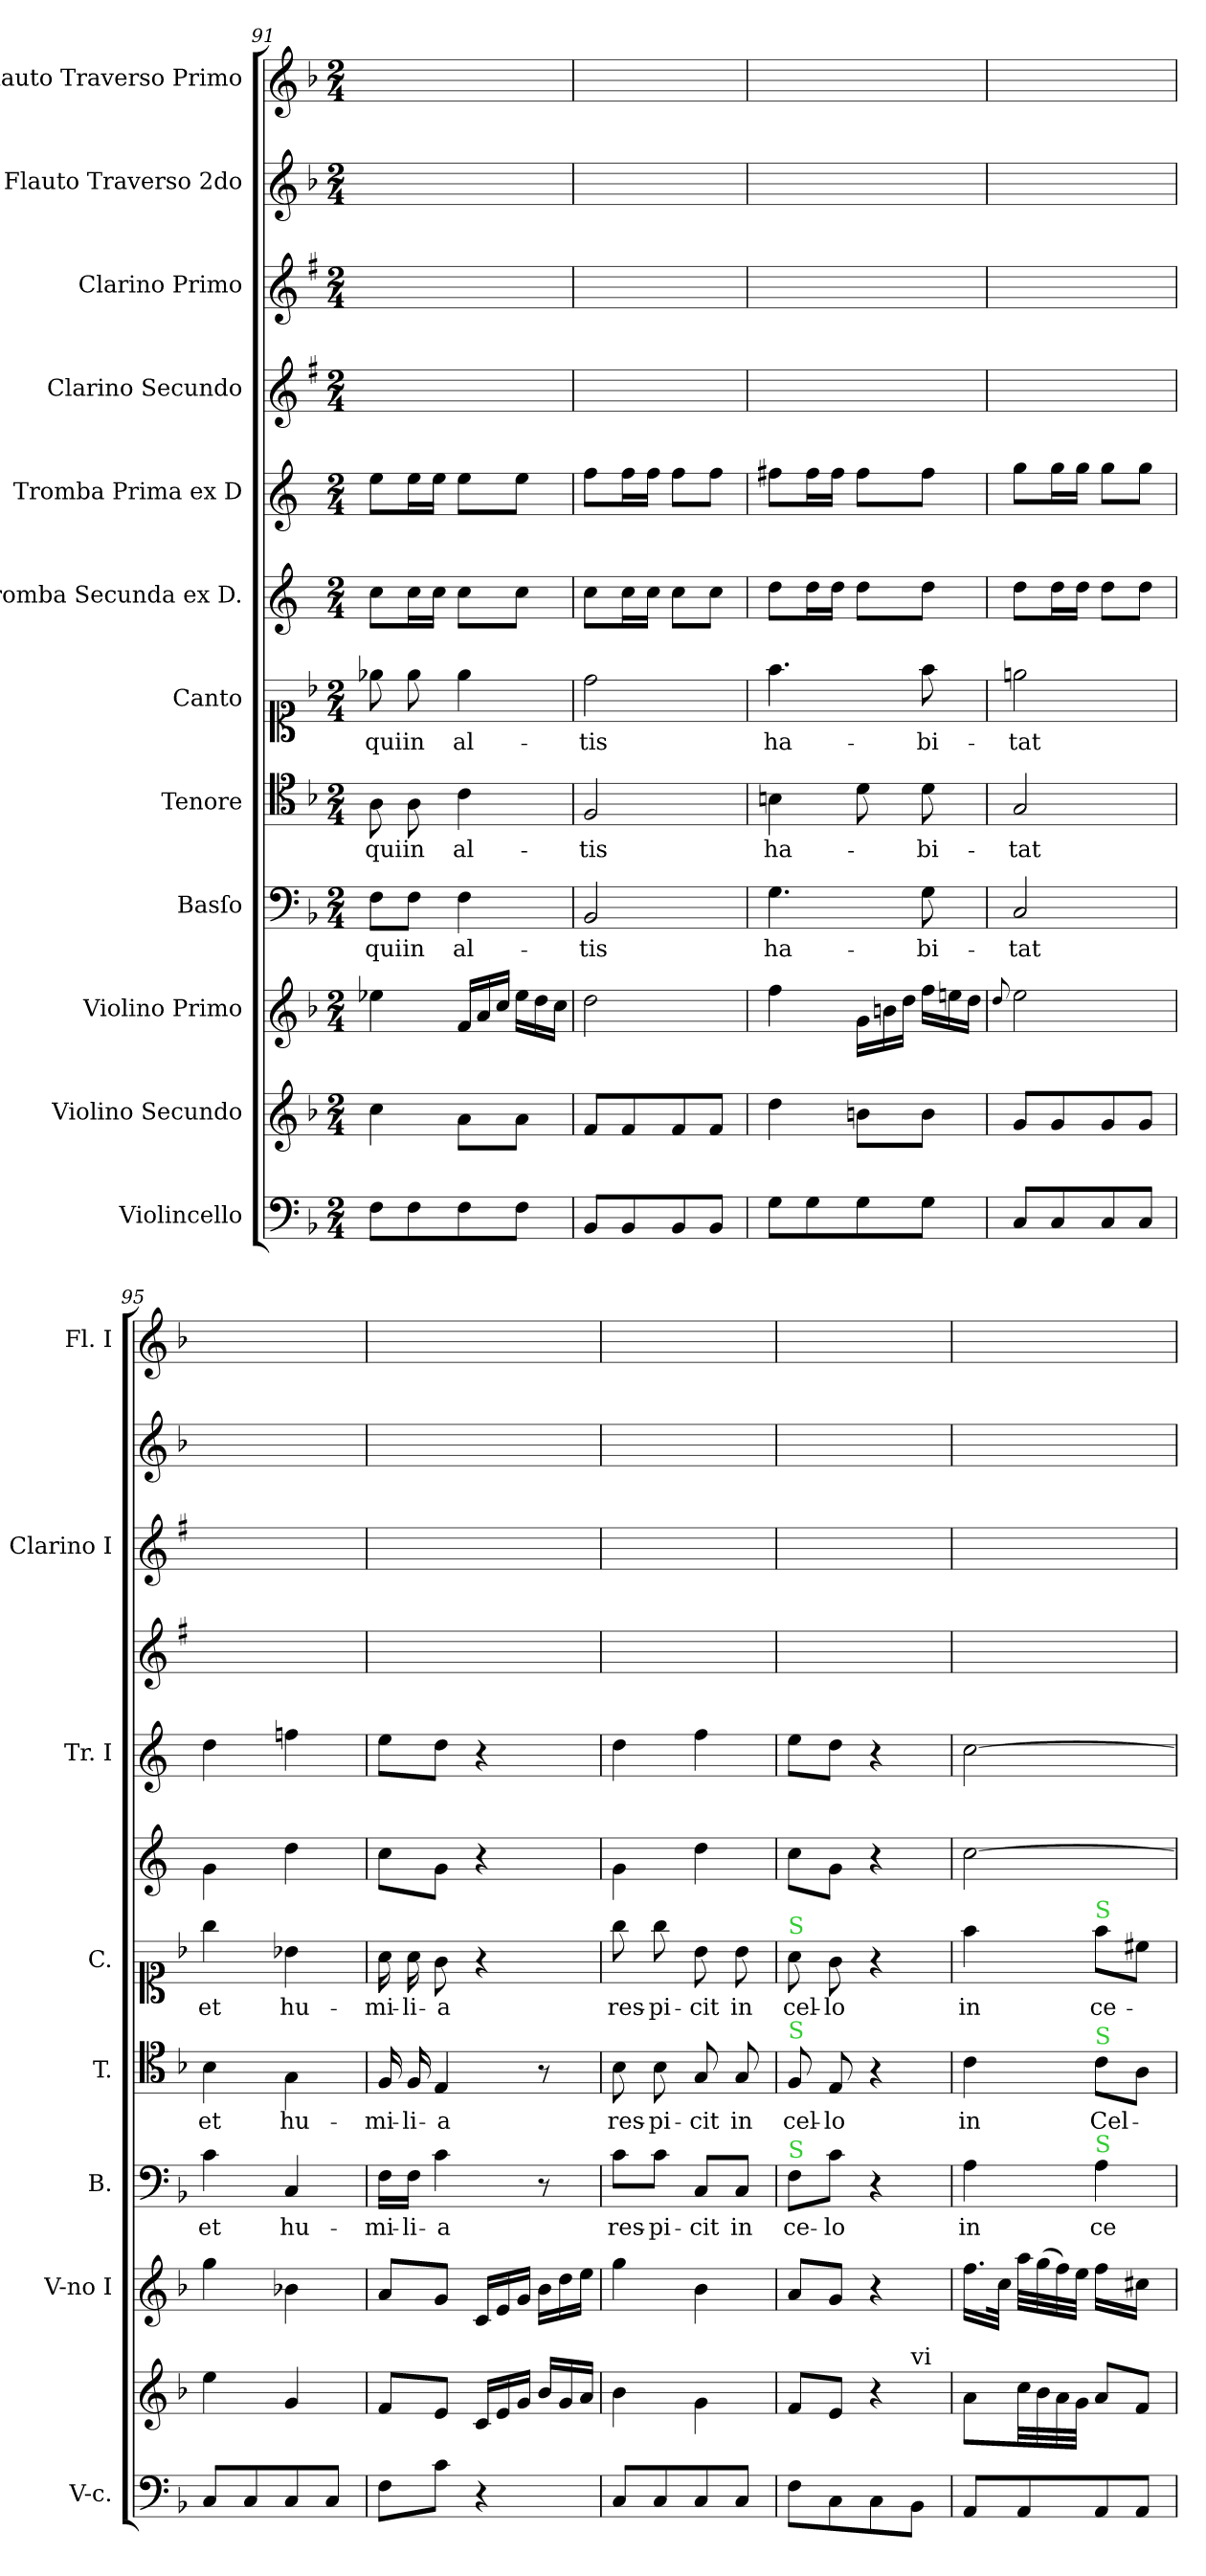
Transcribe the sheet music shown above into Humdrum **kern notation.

**kern	**kern	**kern	**kern	**text	**kern	**text	**kern	**text	**kern	**kern	**kern	**kern	**kern	**kern
*part12	*part11	*part10	*part9	*part9	*part8	*part8	*part7	*part7	*part6	*part5	*part4	*part3	*part2	*part1
*staff12	*staff11	*staff10	*staff9	*staff9	*staff8	*staff8	*staff7	*staff7	*staff6	*staff5	*staff4	*staff3	*staff2	*staff1
*I"Violincello	*I"Violino Secundo	*I"Violino Primo	*I"Basſo	*	*I"Tenore	*	*I"Canto	*	*I"Tromba Secunda ex D.	*I"Tromba Prima ex D	*I"Clarino Secundo	*I"Clarino Primo	*I"Flauto Traverso 2do	*I"Flauto Traverso Primo
*I'V-c.	*	*I'V-no I	*I'B.	*	*I'T.	*	*I'C.	*	*	*I'Tr. I	*	*I'Clarino I	*	*I'Fl. I
*clefF4	*clefG2	*clefG2	*clefF4	*	*clefC4	*	*clefC1	*	*clefG2	*clefG2	*clefG2	*clefG2	*clefG2	*clefG2
*	*	*	*	*	*	*	*	*	*ITrd4c7	*ITrd4c7	*ITrd1c2	*ITrd1c2	*	*
*k[b-]	*k[b-]	*k[b-]	*k[b-]	*	*k[b-]	*	*k[b-]	*	*k[b-]	*k[b-]	*k[b-]	*k[b-]	*k[b-]	*k[b-]
*M2/4	*M2/4	*M2/4	*M2/4	*	*M2/4	*	*M2/4	*	*M2/4	*M2/4	*M2/4	*M2/4	*M2/4	*M2/4
=91	=91	=91	=91	=91	=91	=91	=91	=91	=91	=91	=91	=91	=91	=91
8F\L	4cc\	4ee-X\	8F\L	qui	8A\	qui	8ee-X\	qui	8f\L	8a\L	2ryy	2ryy	2ryy	2ryy
8F\	.	.	8F\J	in	8A\	in	8ee-\	in	16f\L	16a\L	.	.	.	.
.	.	.	.	.	.	.	.	.	16f\JJ	16a\JJ	.	.	.	.
*	*	*Xtuplet	*	*	*	*	*	*	*	*	*	*	*	*
8F\	8a\L	24f/LL	4F\	al-	4c\	al-	4ee-\	al-	8f\L	8a\L	.	.	.	.
.	.	24a/	.	.	.	.	.	.	.	.	.	.	.	.
.	.	24cc\JJ	.	.	.	.	.	.	.	.	.	.	.	.
8F\J	8a\J	24ee-\LL	.	.	.	.	.	.	8f\J	8a\J	.	.	.	.
.	.	24dd\	.	.	.	.	.	.	.	.	.	.	.	.
.	.	24cc\JJ	.	.	.	.	.	.	.	.	.	.	.	.
=92	=92	=92	=92	=92	=92	=92	=92	=92	=92	=92	=92	=92	=92	=92
8BB-/L	8f/L	2dd\	2BB-/	-tis	2F/	-tis	2dd\	-tis	8f\L	8b-\L	2ryy	2ryy	2ryy	2ryy
8BB-/	8f/	.	.	.	.	.	.	.	16f\L	16b-\L	.	.	.	.
.	.	.	.	.	.	.	.	.	16f\JJ	16b-\JJ	.	.	.	.
8BB-/	8f/	.	.	.	.	.	.	.	8f\L	8b-\L	.	.	.	.
8BB-/J	8f/J	.	.	.	.	.	.	.	8f\J	8b-\J	.	.	.	.
=93	=93	=93	=93	=93	=93	=93	=93	=93	=93	=93	=93	=93	=93	=93
8G\L	4dd\	4ff\	4.G\	ha-	4Bn\	ha-	4.ff\	ha-	8g\L	8bn\L	2ryy	2ryy	2ryy	2ryy
8G\	.	.	.	.	.	.	.	.	16g\L	16b\L	.	.	.	.
.	.	.	.	.	.	.	.	.	16g\JJ	16b\JJ	.	.	.	.
8G\	8bn\L	24g\LL	.	.	8d\	.	.	.	8g\L	8b\L	.	.	.	.
.	.	24bn\	.	.	.	.	.	.	.	.	.	.	.	.
.	.	24dd\JJ	.	.	.	.	.	.	.	.	.	.	.	.
8G\J	8b\J	24ff\LL	8G\	-bi-	8d\	-bi-	8ff\	-bi-	8g\J	8b\J	.	.	.	.
.	.	24een\	.	.	.	.	.	.	.	.	.	.	.	.
.	.	24dd\JJ	.	.	.	.	.	.	.	.	.	.	.	.
=94	=94	=94	=94	=94	=94	=94	=94	=94	=94	=94	=94	=94	=94	=94
.	.	8qqdd/	.	.	.	.	.	.	.	.	.	.	.	.
8C/L	8g/L	2ee\	2C/	-tat	2G/	-tat	2een\	-tat	8g\L	8cc\L	2ryy	2ryy	2ryy	2ryy
8C/	8g/	.	.	.	.	.	.	.	16g\L	16cc\L	.	.	.	.
.	.	.	.	.	.	.	.	.	16g\JJ	16cc\JJ	.	.	.	.
8C/	8g/	.	.	.	.	.	.	.	8g\L	8cc\L	.	.	.	.
8C/J	8g/J	.	.	.	.	.	.	.	8g\J	8cc\J	.	.	.	.
=95	=95	=95	=95	=95	=95	=95	=95	=95	=95	=95	=95	=95	=95	=95
8C/L	4ee\	4gg\	4c\	et	4B-\	et	4gg\	et	4c\	4g\	2ryy	2ryy	2ryy	2ryy
8C/	.	.	.	.	.	.	.	.	.	.	.	.	.	.
8C/	4g/	4b-X\	4C/	hu-	4G\	hu-	4b-X\	hu-	4g\	4b-X\	.	.	.	.
8C/J	.	.	.	.	.	.	.	.	.	.	.	.	.	.
=96	=96	=96	=96	=96	=96	=96	=96	=96	=96	=96	=96	=96	=96	=96
8F\L	8f/L	8a/L	16F\LL	-mi-	16F/	-mi-	16a\	-mi-	8f\L	8a\L	2ryy	2ryy	2ryy	2ryy
.	.	.	16F\JJ	-li-	16F/	-li-	16a\	-li-	.	.	.	.	.	.
8c\J	8e/J	8g/J	4c\	-a	4E/	-a	8g\	-a	8c\J	8g\J	.	.	.	.
*	*Xtuplet	*	*	*	*	*	*	*	*	*	*	*	*	*
4r	24c/LL	24c/LL	.	.	.	.	4r	.	4r	4r	.	.	.	.
.	24e/	24e/	.	.	.	.	.	.	.	.	.	.	.	.
.	24g/JJ	24g/JJ	.	.	.	.	.	.	.	.	.	.	.	.
.	24b-\LL	24b-\LL	8r	.	8r	.	.	.	.	.	.	.	.	.
.	24g/	24dd\	.	.	.	.	.	.	.	.	.	.	.	.
.	24a/JJ	24ee\JJ	.	.	.	.	.	.	.	.	.	.	.	.
=97	=97	=97	=97	=97	=97	=97	=97	=97	=97	=97	=97	=97	=97	=97
8C/L	4b-\	4gg\	8c\L	res-	8B-\	res-	8gg\	res-	4c\	4g\	2ryy	2ryy	2ryy	2ryy
8C/	.	.	8c\J	-pi-	8B-\	-pi-	8gg\	-pi-	.	.	.	.	.	.
8C/	4g\	4b-\	8C/L	-cit	8G/	-cit	8b-\	-cit	4g\	4b-\	.	.	.	.
8C/J	.	.	8C/J	in	8G/	in	8b-\	in	.	.	.	.	.	.
=98	=98	=98	=98	=98	=98	=98	=98	=98	=98	=98	=98	=98	=98	=98
!	!	!	!	!	!	!	!LO:TX:a:color=limegreen:t=S	!	!	!	!	!	!	!
!	!	!	!	!	!LO:TX:a:color=limegreen:t=S	!	!	!	!	!	!	!	!	!
!	!	!	!LO:TX:a:color=limegreen:t=S	!	!	!	!	!	!	!	!	!	!	!
*	*^	*	*	*	*	*	*	*	*	*	*	*	*	*
8F\L	8f/L	4.ryy	8a/L	8F\L	ce-	8F/	cel-	8a\	cel-	8f\L	8a\L	2ryy	2ryy	2ryy	2ryy
8C\	8e/J	.	8g/J	8c\J	-lo	8E/	-lo	8g\	-lo	8c\J	8g\J	.	.	.	.
8C\	4r	.	4r	4r	.	4r	.	4r	.	4r	4r	.	.	.	.
!	!	!LO:TX:a:t=vi	!	!	!	!	!	!	!	!	!	!	!	!	!
8BB-\J	.	8ryy	.	.	.	.	.	.	.	.	.	.	.	.	.
=99	=99	=99	=99	=99	=99	=99	=99	=99	=99	=99	=99	=99	=99	=99	=99
!	!LO:TX:a:t=de	!	!	!	!	!	!	!	!	!	!	!	!	!	!
*	*v	*v	*	*	*	*	*	*	*	*	*	*	*	*	*
8AA/L	8a\L	16.ff\LL	4A\	in	4c\	in	4ff\	in	[2f\	[2f\	2ryy	2ryy	2ryy	2ryy
.	.	32cc\JJk	.	.	.	.	.	.	.	.	.	.	.	.
8AA/	32cc\LL	32aa\LLL	.	.	.	.	.	.	.	.	.	.	.	.
.	32b-\	(32gg\	.	.	.	.	.	.	.	.	.	.	.	.
.	32a\	32ff\)	.	.	.	.	.	.	.	.	.	.	.	.
.	32g\JJJ	32ee\JJJ	.	.	.	.	.	.	.	.	.	.	.	.
!	!	!	!	!	!	!	!LO:TX:a:color=limegreen:t=S	!	!	!	!	!	!	!
!	!	!	!	!	!LO:TX:a:color=limegreen:t=S	!	!	!	!	!	!	!	!	!
!	!	!	!LO:TX:a:color=limegreen:t=S	!	!	!	!	!	!	!	!	!	!	!
!	!	!LO:N:vis=16	!	!	!	!	!	!	!	!	!	!	!	!
8AA/	8a/L	8ff\LL	4A\	ce-	8c\L	Cel-	8ff\L	ce-	.	.	.	.	.	.
!	!	!LO:N:vis=16	!	!	!	!	!	!	!	!	!	!	!	!
8AA/J	8f/J	8cc#X\JJ	.	.	8A\J	.	8cc#X\J	.	.	.	.	.	.	.
=	=	=	=	=	=	=	=	=	=	=	=	=	=	=
*-	*-	*-	*-	*-	*-	*-	*-	*-	*-	*-	*-	*-	*-	*-
